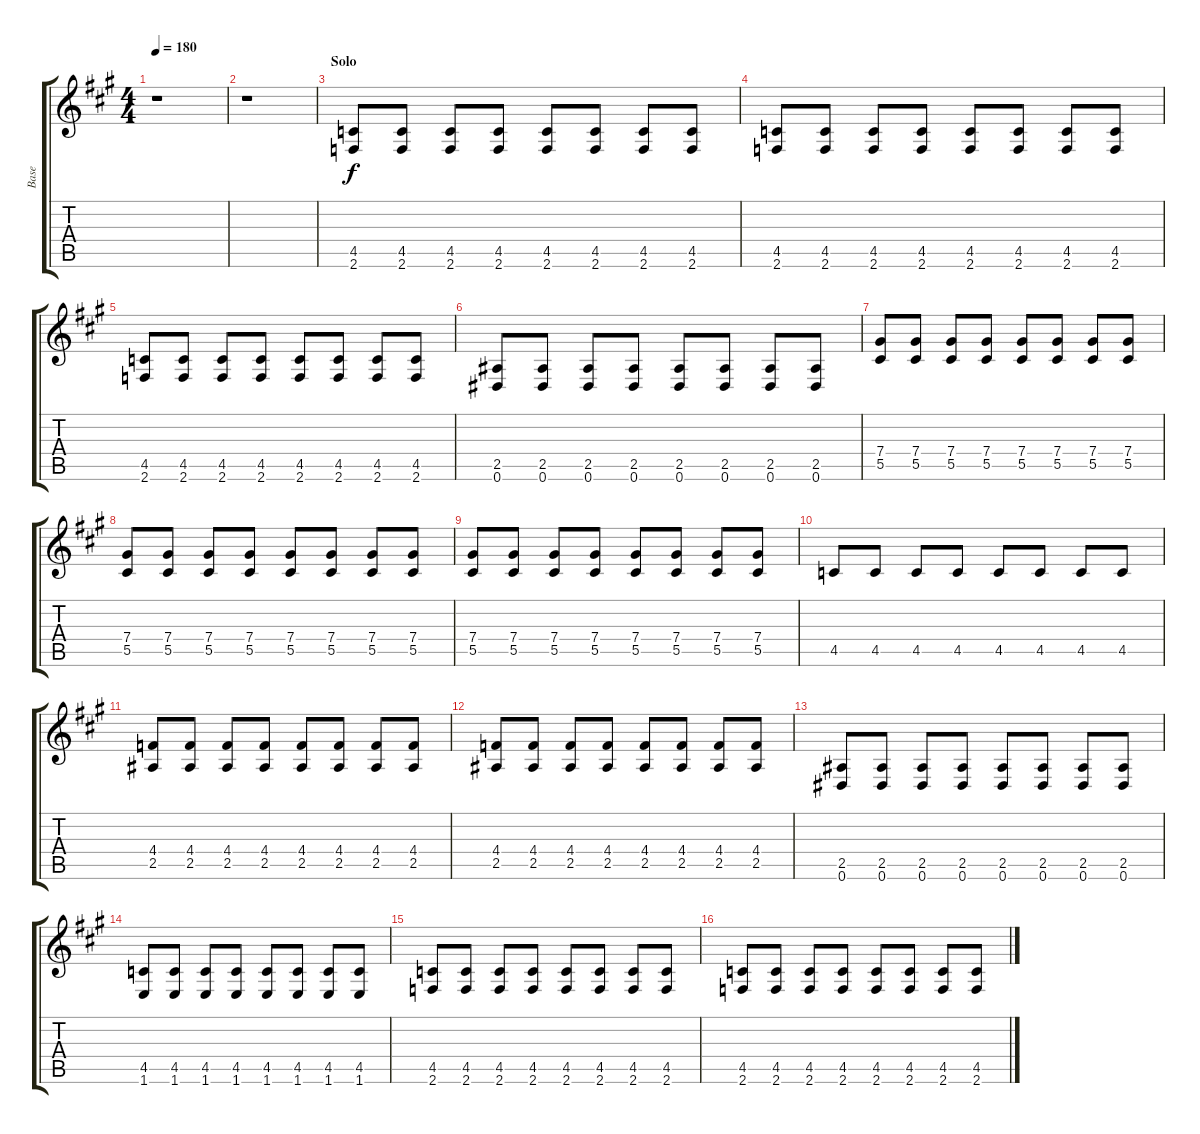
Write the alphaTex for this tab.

\track ("Base" "Base") {instrument overdrivenguitar}
\staff {score tabs}
\tuning (Eb4 Bb3 Gb3 Db3 Ab2 Eb2) {hide}
\ts (4 4)
\tempo 180
\clef g2
\ks a
r.1{dy f} |
r.1 |
\section ("" "Solo")
(4.5 2.6).8 (4.5 2.6).8 (4.5 2.6).8 (4.5 2.6).8 (4.5 2.6).8 (4.5 2.6).8 (4.5 2.6).8 (4.5 2.6).8 |
(4.5 2.6).8 (4.5 2.6).8 (4.5 2.6).8 (4.5 2.6).8 (4.5 2.6).8 (4.5 2.6).8 (4.5 2.6).8 (4.5 2.6).8 |
(4.5 2.6).8 (4.5 2.6).8 (4.5 2.6).8 (4.5 2.6).8 (4.5 2.6).8 (4.5 2.6).8 (4.5 2.6).8 (4.5 2.6).8 |
(2.5 0.6).8 (2.5 0.6).8 (2.5 0.6).8 (2.5 0.6).8 (2.5 0.6).8 (2.5 0.6).8 (2.5 0.6).8 (2.5 0.6).8 |
(7.4 5.5).8 (7.4 5.5).8 (7.4 5.5).8 (7.4 5.5).8 (7.4 5.5).8 (7.4 5.5).8 (7.4 5.5).8 (7.4 5.5).8 |
(7.4 5.5).8 (7.4 5.5).8 (7.4 5.5).8 (7.4 5.5).8 (7.4 5.5).8 (7.4 5.5).8 (7.4 5.5).8 (7.4 5.5).8 |
(7.4 5.5).8 (7.4 5.5).8 (7.4 5.5).8 (7.4 5.5).8 (7.4 5.5).8 (7.4 5.5).8 (7.4 5.5).8 (7.4 5.5).8 |
4.5.8 4.5.8 4.5.8 4.5.8 4.5.8 4.5.8 4.5.8 4.5.8 |
(4.4 2.5).8 (4.4 2.5).8 (4.4 2.5).8 (4.4 2.5).8 (4.4 2.5).8 (4.4 2.5).8 (4.4 2.5).8 (4.4 2.5).8 |
(4.4 2.5).8 (4.4 2.5).8 (4.4 2.5).8 (4.4 2.5).8 (4.4 2.5).8 (4.4 2.5).8 (4.4 2.5).8 (4.4 2.5).8 |
(2.5 0.6).8 (2.5 0.6).8 (2.5 0.6).8 (2.5 0.6).8 (2.5 0.6).8 (2.5 0.6).8 (2.5 0.6).8 (2.5 0.6).8 |
(4.5 1.6).8 (4.5 1.6).8 (4.5 1.6).8 (4.5 1.6).8 (4.5 1.6).8 (4.5 1.6).8 (4.5 1.6).8 (4.5 1.6).8 |
(4.5 2.6).8 (4.5 2.6).8 (4.5 2.6).8 (4.5 2.6).8 (4.5 2.6).8 (4.5 2.6).8 (4.5 2.6).8 (4.5 2.6).8 |
(4.5 2.6).8 (4.5 2.6).8 (4.5 2.6).8 (4.5 2.6).8 (4.5 2.6).8 (4.5 2.6).8 (4.5 2.6).8 (4.5 2.6).8
